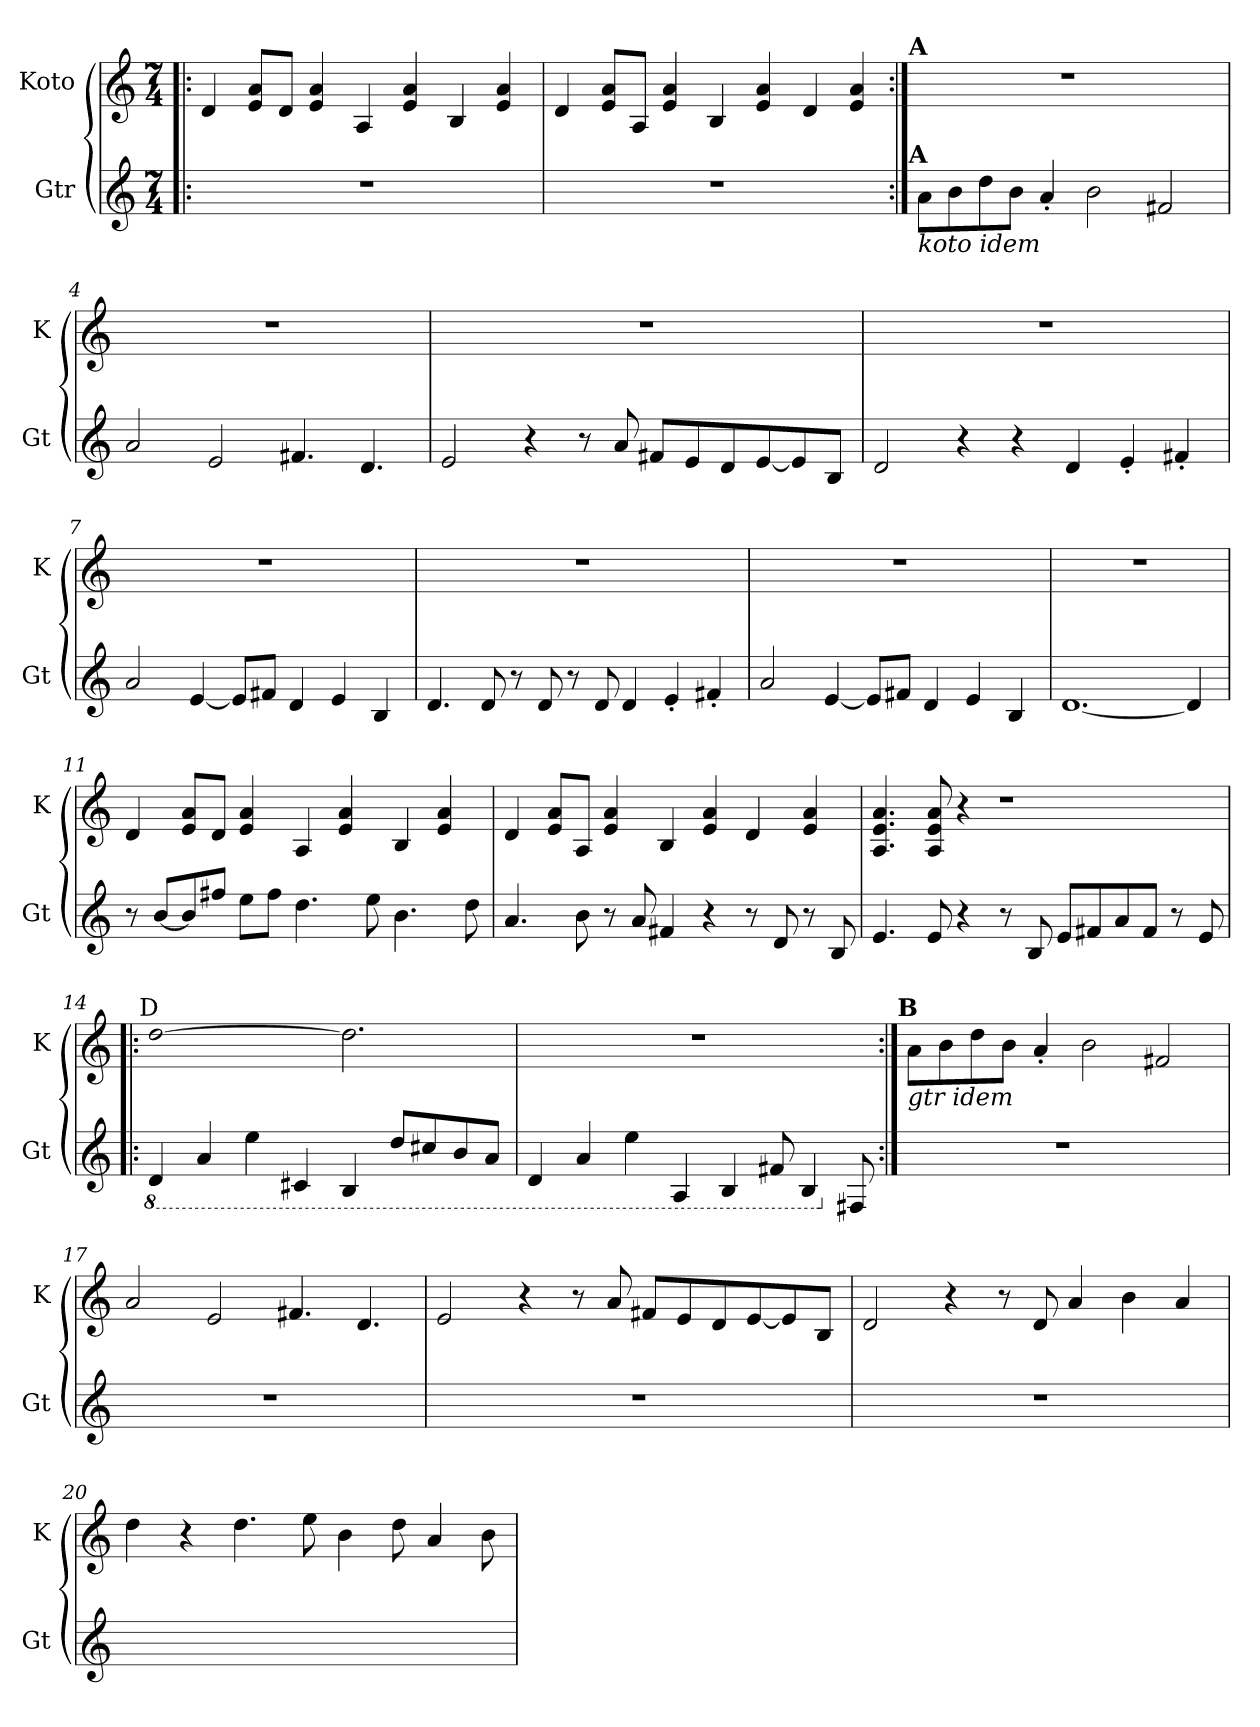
**kern	**kern
*part2	*part1
*staff2	*staff1
*I"Gtr	*I"Koto
*I'Gt	*I'K
!!LO:PB:g=z
*clefG2	*clefG2
*k[]	*k[]
*M7/4	*M7/4
*MM220	*MM220
=1!|:	=1!|:
!LO:N:vis=1	!
1..r	4di/
.	8ei/ 8ai/L
.	8di/J
.	4ei/ 4ai
.	4Ai/
.	4ei/ 4ai
.	4Bi/
.	4ei/ 4ai
=2	=2
!LO:N:vis=1	!
1..r	4di/
.	8ei/ 8ai/L
.	8Ai/J
.	4ei/ 4ai
.	4Bi/
.	4ei/ 4ai
.	4di/
.	4ei/ 4ai
!!LO:LB:g=z
=3:|!	=3:|!
!	!LO:TX:a:B:cj:t=A
!LO:TX:b:i:t=koto  idem	!
!LO:TX:a:B:cj:t=A	!
!	!LO:N:vis=1
8ai\L	1..r
8bi\	.
8ddi\	.
8bi\J	.
4a'i/	.
2bi\	.
2f#Xi/	.
=4	=4
!	!LO:N:vis=1
2ai/	1..r
2ei/	.
4.f#Xi/	.
4.di/	.
=5	=5
!	!LO:N:vis=1
2ei/	1..r
4r	.
8r	.
8ai/	.
8f#Xi/L	.
8ei/	.
8di/	.
[<8ei/	.
8ei/]	.
8Bi/J	.
=6	=6
!	!LO:N:vis=1
2di/	1..r
4r	.
4r	.
4di/	.
4e'i/	.
4f#X'i/	.
!!LO:LB:g=z
=7	=7
!	!LO:N:vis=1
2ai/	1..r
[<4ei/	.
8ei/L]	.
8f#Xi/J	.
4di/	.
4ei/	.
4Bi/	.
=8	=8
!	!LO:N:vis=1
4.di/	1..r
8di/	.
8r	.
8di/	.
8r	.
8di/	.
4di/	.
4e'i/	.
4f#X'i/	.
=9	=9
!	!LO:N:vis=1
2ai/	1..r
[<4ei/	.
8ei/L]	.
8f#Xi/J	.
4di/	.
4ei/	.
4Bi/	.
=10	=10
!	!LO:N:vis=1
[<1.di	1..r
4di/]	.
!!LO:LB:g=z
=11	=11
8r	4di/
[<8bi/L	.
8bi/]	8ei/ 8ai/L
8ff#Xi/J	8di/J
8eei\L	4ei/ 4ai
8ff#i\J	.
4.ddi\	4Ai/
.	4ei/ 4ai
8eei\	.
4.bi\	4Bi/
.	4ei/ 4ai
8ddi\	.
=12	=12
4.ai/	4di/
.	8ei/ 8ai/L
8bi\	8Ai/J
8r	4ei/ 4ai
8ai/	.
4f#Xi/	4Bi/
4r	4ei/ 4ai
8r	4di/
8di/	.
8r	4ei/ 4ai
8Bi/	.
!!LO:LB:g=z
=13	=13
4.ei/	4.Ai/ 4.ei 4.ai
8ei/	8Ai/ 8ei 8ai
4r	4r
8r	1r
8Bi/	.
8ei/L	.
8f#Xi/	.
8ai/	.
8f#i/J	.
8r	.
8ei/	.
=14!|:	=14!|:
*8ba	*
!	!LO:TX:a:cj:t=D
!	!LO:N:head=open
4Di/	[>1ddi
4Ai/	.
4ei\	.
4C#Xi/	.
!	!LO:N:head=open
4BBi/	2.ddi\]
8di/L	.
8c#Xi/	.
8Bi/	.
8Ai/J	.
=15	=15
!	!LO:N:vis=1
4Di/	1..r
4Ai/	.
4ei\	.
4AAi/	.
4BBi/	.
8F#Xi/	.
4BBi/	.
*X8ba	*
8F#i/	.
!!LO:LB:g=z
=16:|!	=16:|!
!	!LO:TX:b:i:t=gtr idem
!	!LO:TX:a:B:cj:t=B
!LO:N:vis=1	!
1..r	8ai\L
.	8bi\
.	8ddi\
.	8bi\J
.	4a'i/
.	2bi\
.	2f#Xi/
=17	=17
!LO:N:vis=1	!
1..r	2ai/
.	2ei/
.	4.f#Xi/
.	4.di/
=18	=18
!LO:N:vis=1	!
1..r	2ei/
.	4r
.	8r
.	8ai/
.	8f#Xi/L
.	8ei/
.	8di/
.	[<8ei/
.	8ei/]
.	8Bi/J
=19	=19
!LO:N:vis=1	!
1..r	2di/
.	4r
.	8r
.	8di/
.	4ai/
.	4bi\
.	4ai/
!!LO:LB:g=z
=20	=20
!LO:N:vis=1	!
1..ryy	4ddi\
.	4r
.	4.ddi\
.	8eei\
.	4bi\
.	8ddi\
.	4ai/
.	8bi\
=	=
*-	*-
